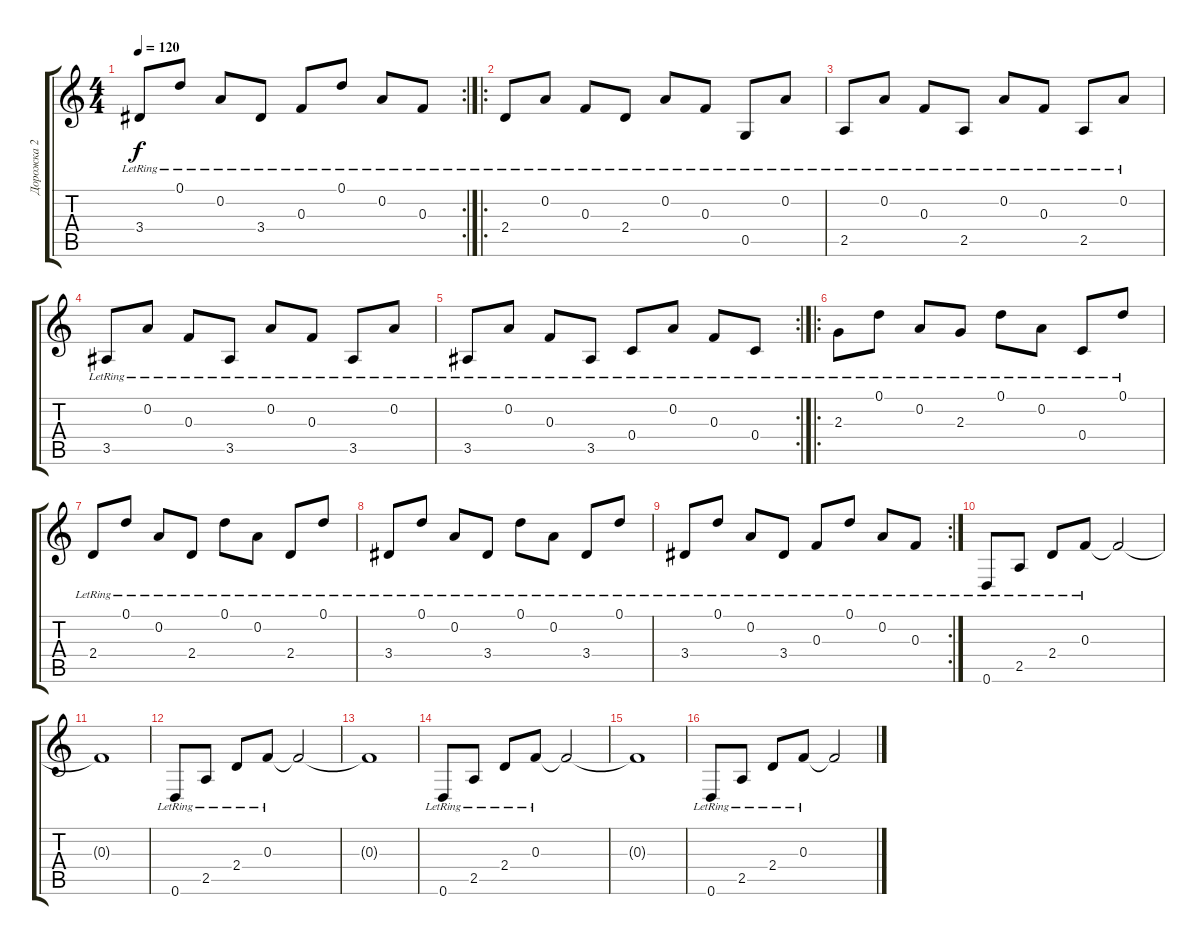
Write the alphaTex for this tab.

\track ("Дорожка 2" "Дорожка 2") {instrument acousticguitarsteel}
\staff {score tabs}
\tuning (D4 A3 F3 C3 G2 D2) {hide}
\rc 2
\ts (4 4)
\tempo 120
\clef g2
\ks c
3.4{lr}.8{dy f} 0.1{lr}.8 0.2{lr}.8 3.4{lr}.8 0.3{lr}.8 0.1{lr}.8 0.2{lr}.8 0.3{lr}.8 |
\ro
2.4{lr}.8 0.2{lr}.8 0.3{lr}.8 2.4{lr}.8 0.2{lr}.8 0.3{lr}.8 0.5{lr}.8 0.2{lr}.8 |
2.5{lr}.8 0.2{lr}.8 0.3{lr}.8 2.5{lr}.8 0.2{lr}.8 0.3{lr}.8 2.5{lr}.8 0.2{lr}.8 |
3.5{lr}.8 0.2{lr}.8 0.3{lr}.8 3.5{lr}.8 0.2{lr}.8 0.3{lr}.8 3.5{lr}.8 0.2{lr}.8 |
\rc 2
3.5{lr}.8 0.2{lr}.8 0.3{lr}.8 3.5{lr}.8 0.4{lr}.8 0.2{lr}.8 0.3{lr}.8 0.4{lr}.8 |
\ro
2.3{lr}.8 0.1{lr}.8 0.2{lr}.8 2.3{lr}.8 0.1{lr}.8 0.2{lr}.8 0.4{lr}.8 0.1{lr}.8 |
2.4{lr}.8 0.1{lr}.8 0.2{lr}.8 2.4{lr}.8 0.1{lr}.8 0.2{lr}.8 2.4{lr}.8 0.1{lr}.8 |
3.4{lr}.8 0.1{lr}.8 0.2{lr}.8 3.4{lr}.8 0.1{lr}.8 0.2{lr}.8 3.4{lr}.8 0.1{lr}.8 |
\rc 2
3.4{lr}.8 0.1{lr}.8 0.2{lr}.8 3.4{lr}.8 0.3{lr}.8 0.1{lr}.8 0.2{lr}.8 0.3{lr}.8 |
0.6{lr}.8 2.5{lr}.8 2.4{lr}.8 0.3{lr}.8 0.3{t}.2 |
0.3{t}.1 |
0.6{lr}.8 2.5{lr}.8 2.4{lr}.8 0.3{lr}.8 0.3{t}.2 |
0.3{t}.1 |
0.6{lr}.8 2.5{lr}.8 2.4{lr}.8 0.3{lr}.8 0.3{t}.2 |
0.3{t}.1 |
0.6{lr}.8 2.5{lr}.8 2.4{lr}.8 0.3{lr}.8 0.3{t}.2
